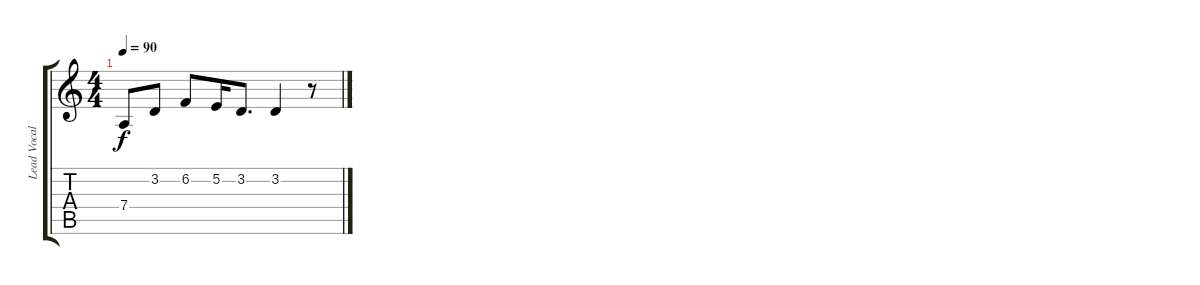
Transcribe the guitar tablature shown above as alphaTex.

\track ("Lead Vocals" "Lead Vocal") {instrument flute}
\staff {score tabs}
\tuning (E4 B3 G3 D3 A2 E2) {hide}
\ts (4 4)
\tempo 90
\clef g2
\ks c
7.4{t}.8{dy f} 3.2.8 6.2.8 5.2.16 3.2.8{d} 3.2.4 r.8
